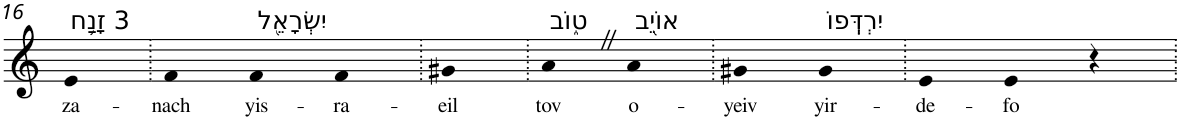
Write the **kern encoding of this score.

**kern	**text
*part1	*part1
*staff1	*staff1
*I"Piano	*
*I'Pno	*
!!LO:PB:g=z
*clefG2	*
*k[]	*
=16	=16
!LO:TX:a:t=3 זָנַ֥ח	!
!	!LO:LY:b
4e	za-
=17.	=17.
!	!LO:LY:b
4f	-nach
!LO:TX:a:t=יִשְׂרָאֵ֖ל	!
!	!LO:LY:b
4f	yis-
!	!LO:LY:b
4f	-ra-
=18.	=18.
!	!LO:LY:b
4g#X	-eil
=19.	=19.
!LO:TX:a:t=ט֑וֹב	!
!	!LO:LY:b
4aZ	tov
!LO:TX:a:t=אוֹיֵ֖ב	!
!	!LO:LY:b
4a	o-
=20.	=20.
!	!LO:LY:b
4g#X	-yeiv
!LO:TX:a:t=יִרְדְּֽפוֹ	!
!	!LO:LY:b
4g#	yir-
=21.	=21.
!	!LO:LY:b
4e	-de-
!	!LO:LY:b
4e	-fo
4r	.
=.	=.
*-	*-
